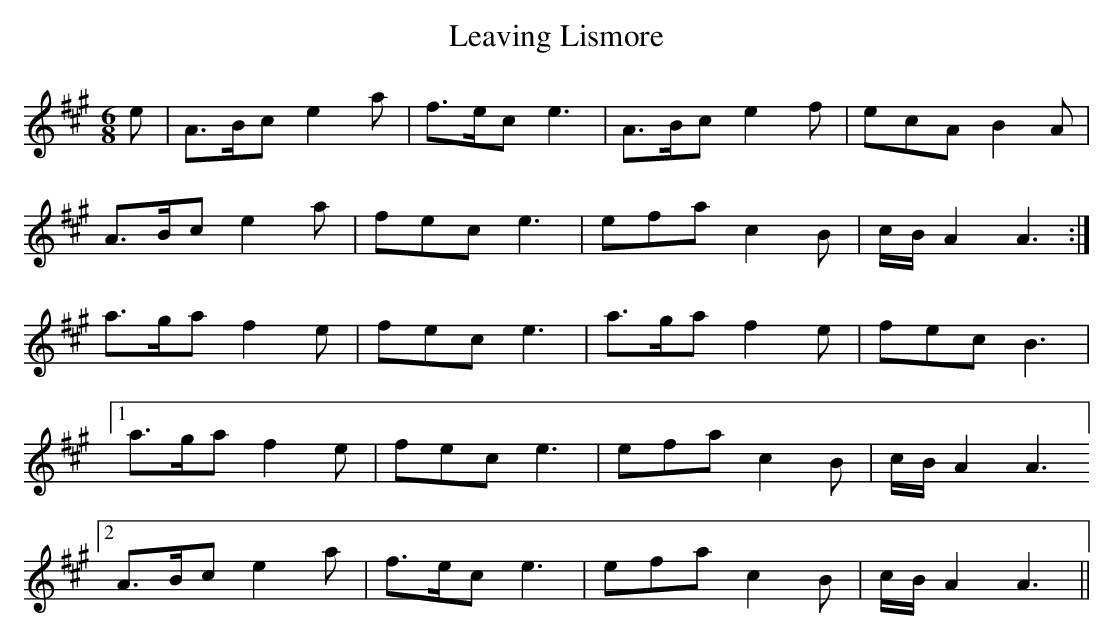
X:1
T:Leaving Lismore
M:6/8
L:1/8
K:A
e | A>Bc e2-a | f>ec e3 | A>Bc e2-f | ecA B2-A |
A>Bc e2-a | fec e3 | efa c2B | c/B/A2 A3 :|
a>ga f2e | fec e3 | a>ga f2e | fec B3 |
[1a>ga f2e | fec e3 | efa c2B | c/B/A2 A3 [2
A>Bc e2a | f>ec e3 | efa c2B | c/B/A2 A3 ||
